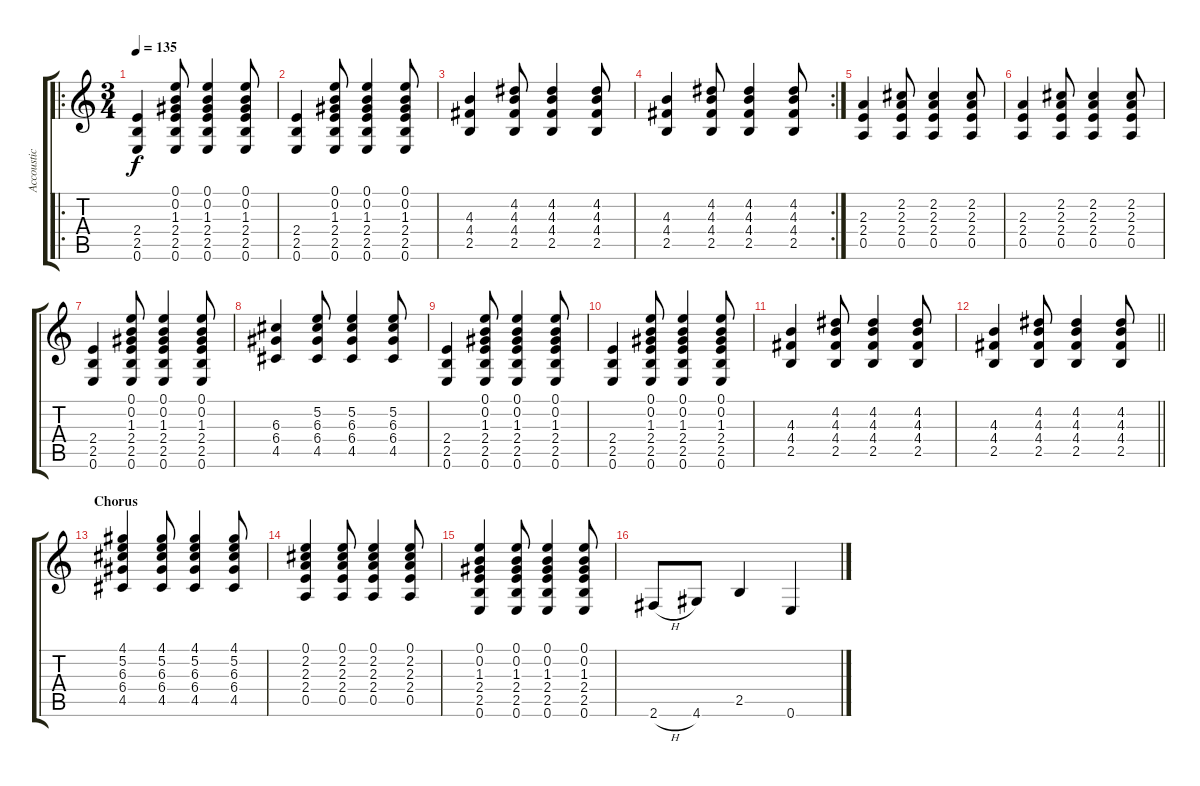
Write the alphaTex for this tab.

\track ("Accoustic Guitar" "Accoustic ") {instrument acousticguitarsteel}
\staff {score tabs}
\tuning (E4 B3 G3 D3 A2 E2) {hide}
\ro
\ts (3 4)
\tempo 135
\clef g2
\ks c
(2.4 2.5 0.6).4{dy f} (0.1 0.2 1.3 2.4 2.5 0.6).8 (0.1 0.2 1.3 2.4 2.5 0.6).4 (0.1 0.2 1.3 2.4 2.5 0.6).8 |
(2.4 2.5 0.6).4 (0.1 0.2 1.3 2.4 2.5 0.6).8 (0.1 0.2 1.3 2.4 2.5 0.6).4 (0.1 0.2 1.3 2.4 2.5 0.6).8 |
(4.3 4.4 2.5).4 (4.2 4.3 4.4 2.5).8 (4.2 4.3 4.4 2.5).4 (4.2 4.3 4.4 2.5).8 |
\rc 2
(4.3 4.4 2.5).4 (4.2 4.3 4.4 2.5).8 (4.2 4.3 4.4 2.5).4 (4.2 4.3 4.4 2.5).8 |
(2.3 2.4 0.5).4 (2.2 2.3 2.4 0.5).8 (2.2 2.3 2.4 0.5).4 (2.2 2.3 2.4 0.5).8 |
(2.3 2.4 0.5).4 (2.2 2.3 2.4 0.5).8 (2.2 2.3 2.4 0.5).4 (2.2 2.3 2.4 0.5).8 |
(2.4 2.5 0.6).4 (0.1 0.2 1.3 2.4 2.5 0.6).8 (0.1 0.2 1.3 2.4 2.5 0.6).4 (0.1 0.2 1.3 2.4 2.5 0.6).8 |
(6.3 6.4 4.5).4 (5.2 6.3 6.4 4.5).8 (5.2 6.3 6.4 4.5).4 (5.2 6.3 6.4 4.5).8 |
(2.4 2.5 0.6).4 (0.1 0.2 1.3 2.4 2.5 0.6).8 (0.1 0.2 1.3 2.4 2.5 0.6).4 (0.1 0.2 1.3 2.4 2.5 0.6).8 |
(2.4 2.5 0.6).4 (0.1 0.2 1.3 2.4 2.5 0.6).8 (0.1 0.2 1.3 2.4 2.5 0.6).4 (0.1 0.2 1.3 2.4 2.5 0.6).8 |
(4.3 4.4 2.5).4 (4.2 4.3 4.4 2.5).8 (4.2 4.3 4.4 2.5).4 (4.2 4.3 4.4 2.5).8 |
\barLineRight lightlight
(4.3 4.4 2.5).4 (4.2 4.3 4.4 2.5).8 (4.2 4.3 4.4 2.5).4 (4.2 4.3 4.4 2.5).8 |
\section ("" "Chorus")
(4.1 5.2 6.3 6.4 4.5).4 (4.1 5.2 6.3 6.4 4.5).8 (4.1 5.2 6.3 6.4 4.5).4 (4.1 5.2 6.3 6.4 4.5).8 |
(0.1 2.2 2.3 2.4 0.5).4 (0.1 2.2 2.3 2.4 0.5).8 (0.1 2.2 2.3 2.4 0.5).4 (0.1 2.2 2.3 2.4 0.5).8 |
(0.1 0.2 1.3 2.4 2.5 0.6).4 (0.1 0.2 1.3 2.4 2.5 0.6).8 (0.1 0.2 1.3 2.4 2.5 0.6).4 (0.1 0.2 1.3 2.4 2.5 0.6).8 |
2.6{h}.8 4.6.8 2.5.4 0.6.4
